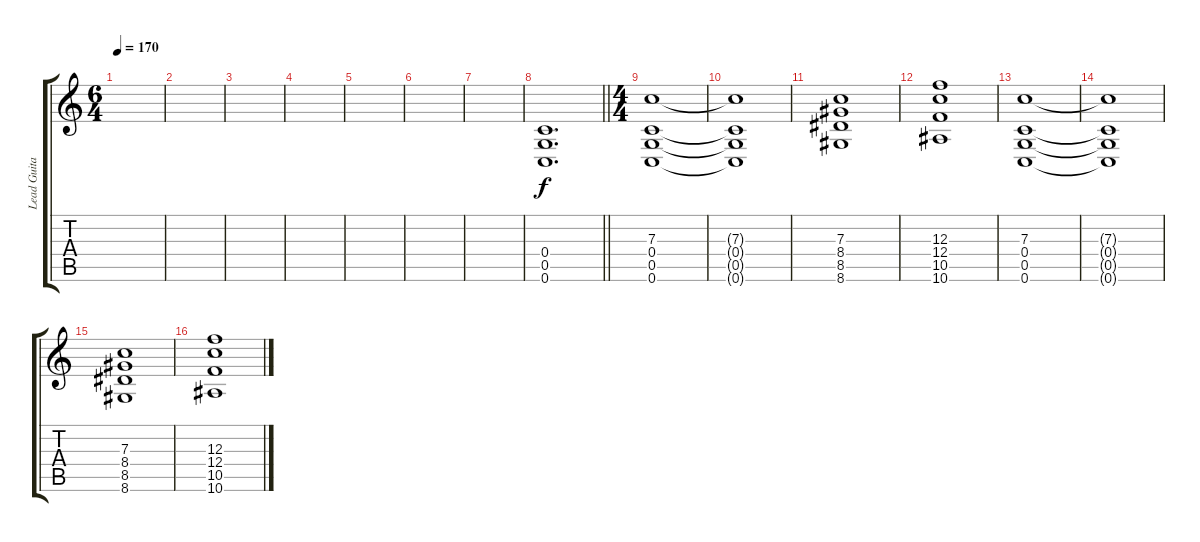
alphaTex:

\track ("Lead Guitar #2" "Lead Guita") {instrument distortionguitar}
\staff {score tabs}
\tuning (D4 A3 F3 C3 G2 C2) {hide}
\ts (6 4)
\tempo 170
\clef g2
\ks c
|
|
|
|
|
|
|
\barLineRight lightlight
(0.4 0.5 0.6).1{d volume 13} |
\ts (4 4)
(7.3 0.4 0.5 0.6).1{dy f} |
(7.3{t} 0.4{t} 0.5{t} 0.6{t}).1 |
(7.3 8.4 8.5 8.6).1 |
(12.3 12.4 10.5 10.6).1 |
(7.3 0.4 0.5 0.6).1 |
(7.3{t} 0.4{t} 0.5{t} 0.6{t}).1 |
(7.3 8.4 8.5 8.6).1 |
(12.3 12.4 10.5 10.6).1
